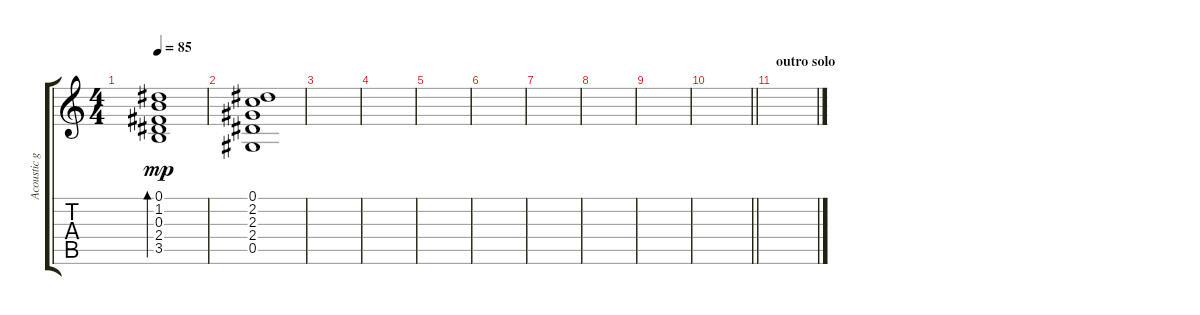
\track ("Acoustic guitar" "Acoustic g") {instrument acousticguitarsteel}
\staff {score tabs}
\tuning (Eb4 Bb3 Gb3 Db3 Ab2 Eb2) {hide}
\ts (4 4)
\tempo 85
\clef g2
\ks c
(0.1 1.2 0.3 2.4 3.5).1{bd 120 dy mp} |
(0.1 2.2 2.3 2.4 0.5).1 |
|
|
|
|
|
|
|
\barLineRight lightlight
|
\section ("" "outro solo")
